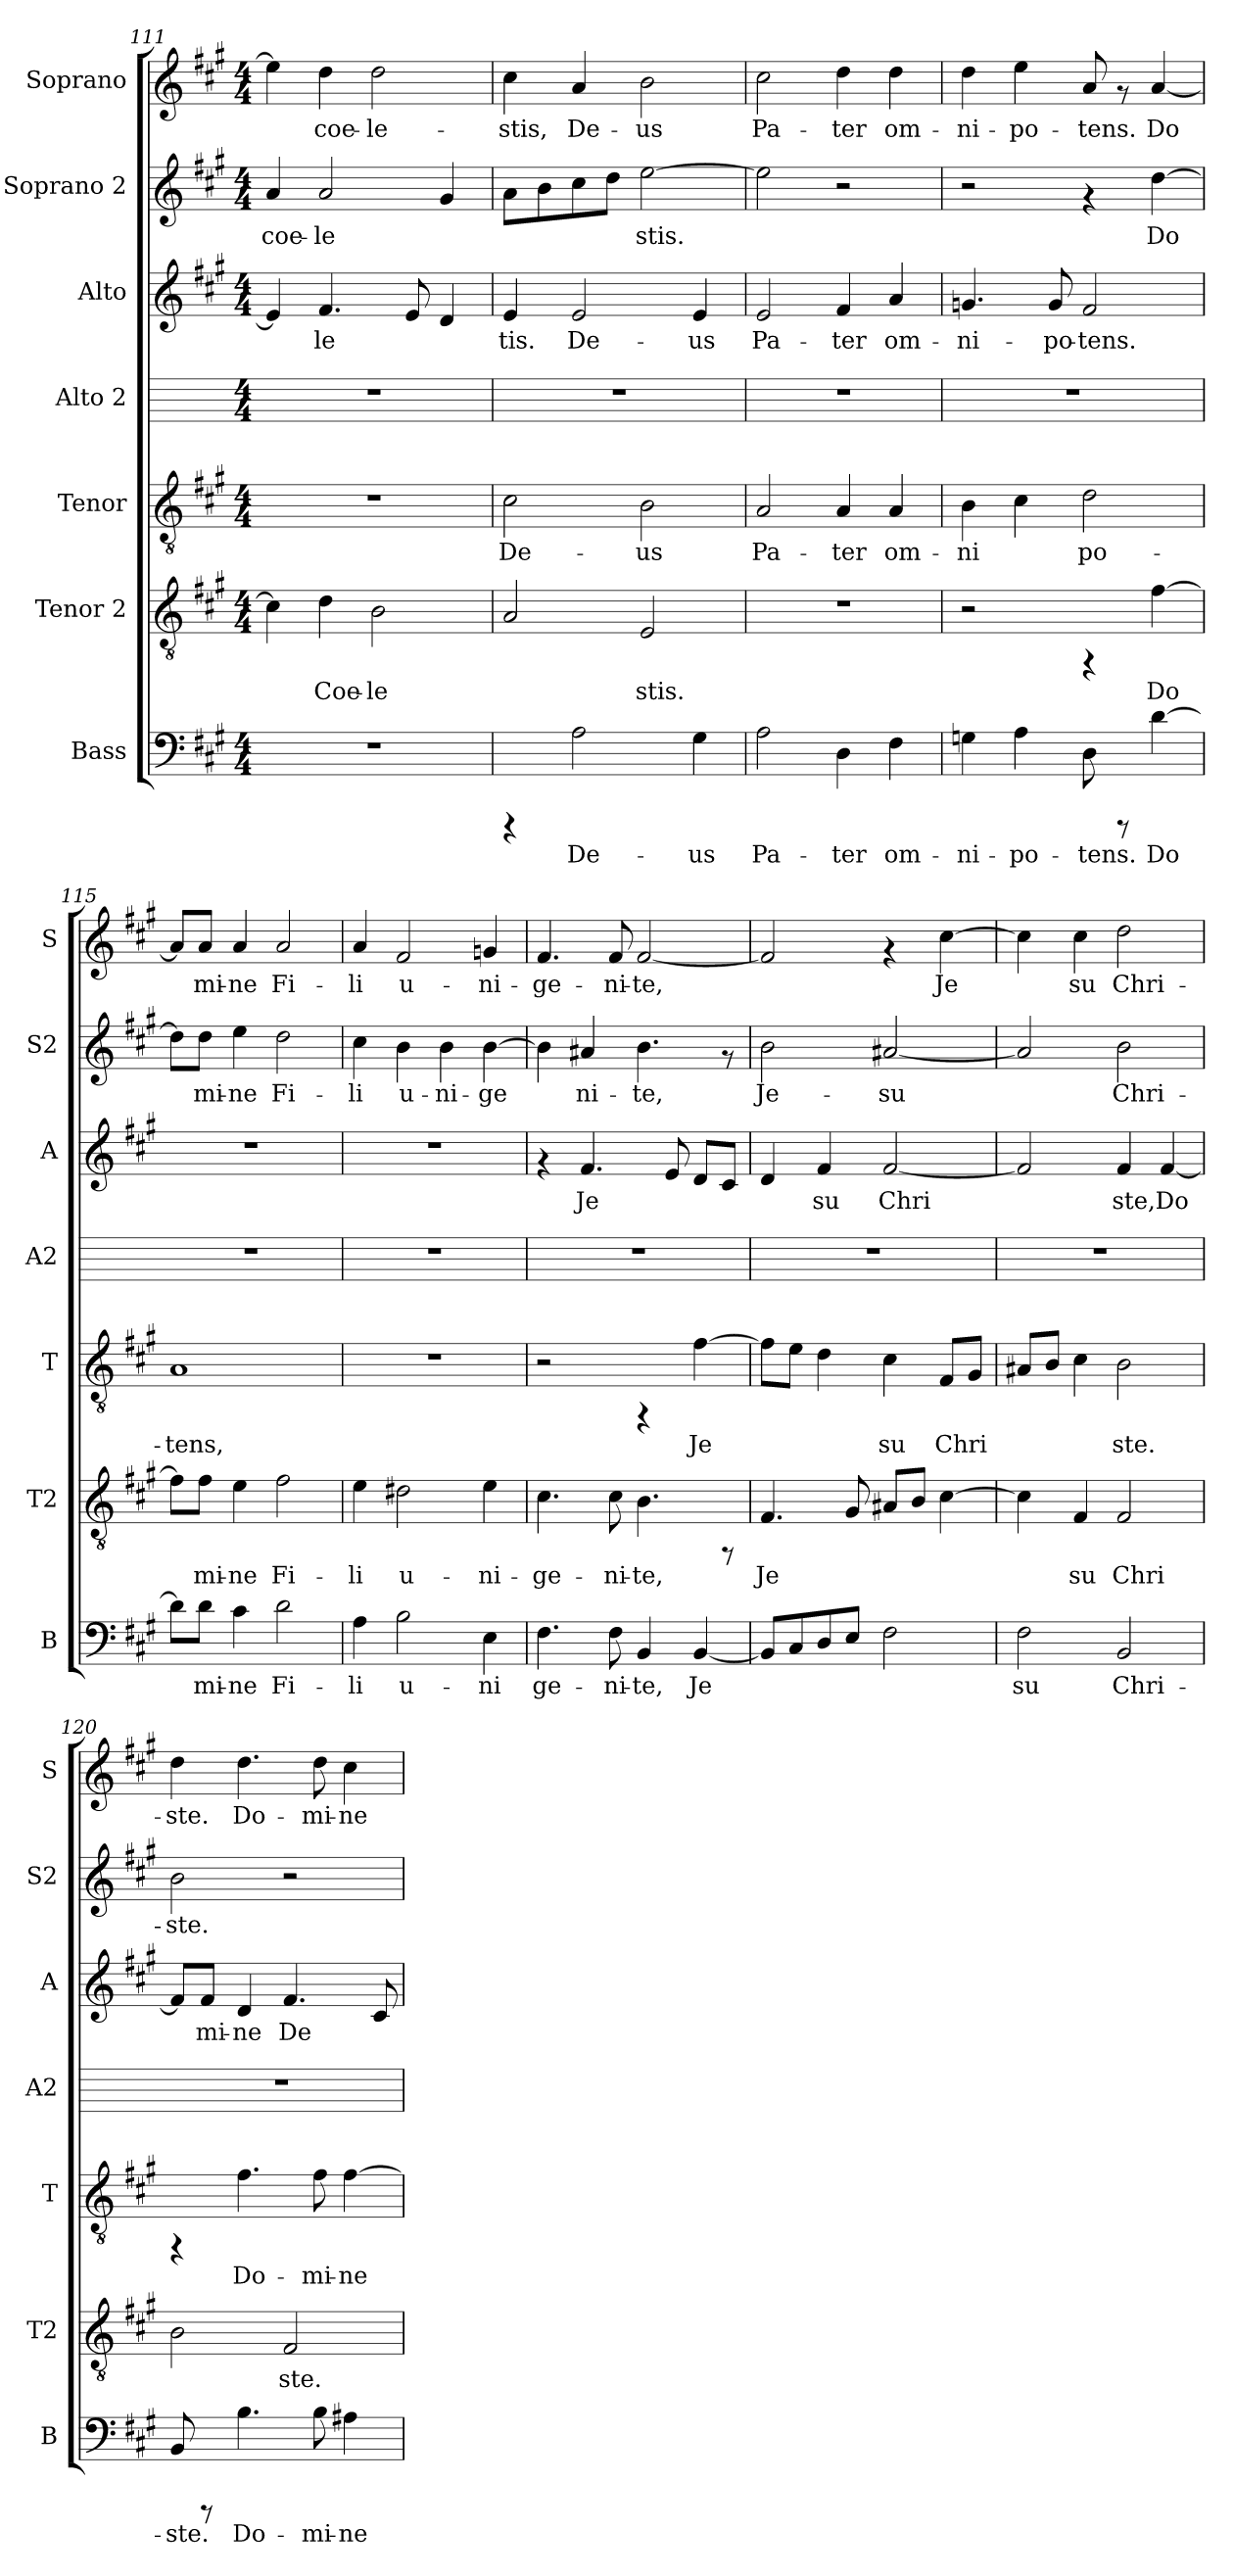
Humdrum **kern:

**kern	**text	**kern	**text	**kern	**text	**kern	**kern	**text	**kern	**text	**kern	**text
*part7	*part7	*part6	*part6	*part5	*part5	*part4	*part3	*part3	*part2	*part2	*part1	*part1
*staff7	*staff7	*staff6	*staff6	*staff5	*staff5	*staff4	*staff3	*staff3	*staff2	*staff2	*staff1	*staff1
*I"Bass	*	*I"Tenor 2	*	*I"Tenor	*	*I"Alto 2	*I"Alto	*	*I"Soprano 2	*	*I"Soprano	*
*I'B	*	*I'T2	*	*I'T	*	*I'A2	*I'A	*	*I'S2	*	*I'S	*
*clefF4	*	*clefGv2	*	*clefGv2	*	*	*clefG2	*	*clefG2	*	*clefG2	*
*k[f#c#g#]	*	*k[f#c#g#]	*	*k[f#c#g#]	*	*k[]	*k[f#c#g#]	*	*k[f#c#g#]	*	*k[f#c#g#]	*
*A:	*	*A:	*	*A:	*	*C:	*A:	*	*A:	*	*A:	*
*M4/4	*	*M4/4	*	*M4/4	*	*M4/4	*M4/4	*	*M4/4	*	*M4/4	*
=111	=111	=111	=111	=111	=111	=111	=111	=111	=111	=111	=111	=111
!	!	!	!LO:LY:b:cj	!	!	!	!	!LO:LY:b:cj	!	!LO:LY:b:cj	!	!LO:LY:b:cj
1r	.	4c#\]	.	1r	.	1r	4e/]	--	4a/	coe-	4ee\]	.
!	!	!	!LO:LY:b:cj	!	!	!	!	!LO:LY:b:cj	!	!LO:LY:b:cj	!	!LO:LY:b:cj
.	.	4d\	Coe-	.	.	.	4.f#/	-le-	2a/	-le-	4dd\	coe-
!	!	!	!LO:LY:b:cj	!	!	!	!	!	!	!	!	!LO:LY:b:cj
.	.	2B\	-le-	.	.	.	.	.	.	.	2dd\	-le-
!	!	!	!	!	!	!	!	!LO:LY:b:cj	!	!	!	!
.	.	.	.	.	.	.	8e/	--	.	.	.	.
!	!	!	!	!	!	!	!	!LO:LY:b:cj	!	!LO:LY:b:cj	!	!
.	.	.	.	.	.	.	4d/	--	4g#/	--	.	.
!!LO:PB:g=z
=112	=112	=112	=112	=112	=112	=112	=112	=112	=112	=112	=112	=112
!	!	!	!LO:LY:b:cj	!	!LO:LY:b:cj	!	!	!LO:LY:b:cj	!	!LO:LY:b:cj	!	!LO:LY:b:cj
4rCCC	.	2A/	--	2c#\	De-	1r	4e/	-tis.	8a\L	--	4cc#\	-stis,
!	!	!	!	!	!	!	!	!	!	!LO:LY:b:cj	!	!
.	.	.	.	.	.	.	.	.	8b\	--	.	.
!	!LO:LY:b:cj	!	!	!	!	!	!	!LO:LY:b:cj	!	!LO:LY:b:cj	!	!LO:LY:b:cj
2A\	De-	.	.	.	.	.	2e/	De-	8cc#\	--	4a/	De-
!	!	!	!	!	!	!	!	!	!	!LO:LY:b:cj	!	!
.	.	.	.	.	.	.	.	.	8dd\J	--	.	.
!	!	!	!LO:LY:b:cj	!	!LO:LY:b:cj	!	!	!	!	!LO:LY:b:cj	!	!LO:LY:b:cj
.	.	2E/	-stis.	2B\	-us	.	.	.	[>2ee\	-stis.	2b\	-us
!	!LO:LY:b:cj	!	!	!	!	!	!	!LO:LY:b:cj	!	!	!	!
4G#\	-us	.	.	.	.	.	4e/	-us	.	.	.	.
=113	=113	=113	=113	=113	=113	=113	=113	=113	=113	=113	=113	=113
!	!LO:LY:b:cj	!	!	!	!LO:LY:b:cj	!	!	!LO:LY:b:cj	!	!LO:LY:b:cj	!	!LO:LY:b:cj
2A\	Pa-	1r	.	2A/	Pa-	1r	2e/	Pa-	2ee\]	.	2cc#\	Pa-
!	!LO:LY:b:cj	!	!	!	!LO:LY:b:cj	!	!	!LO:LY:b:cj	!	!	!	!LO:LY:b:cj
4D\	-ter	.	.	4A/	-ter	.	4f#/	-ter	2r	.	4dd\	-ter
!	!LO:LY:b:cj	!	!	!	!LO:LY:b:cj	!	!	!LO:LY:b:cj	!	!	!	!LO:LY:b:cj
4F#\	om-	.	.	4A/	om-	.	4a/	om-	.	.	4dd\	om-
=114	=114	=114	=114	=114	=114	=114	=114	=114	=114	=114	=114	=114
!	!LO:LY:b:cj	!	!	!	!LO:LY:b:cj	!	!	!LO:LY:b:cj	!	!	!	!LO:LY:b:cj
4Gn\	-ni-	2r	.	4B\	-ni-	1r	4.gn/	-ni-	2r	.	4dd\	-ni-
!	!LO:LY:b:cj	!	!	!	!LO:LY:b:cj	!	!	!	!	!	!	!LO:LY:b:cj
4A\	-po-	.	.	4c#\	--	.	.	.	.	.	4ee\	-po-
!	!	!	!	!	!	!	!	!LO:LY:b:cj	!	!	!	!
.	.	.	.	.	.	.	8g/	-po-	.	.	.	.
!	!LO:LY:b:cj	!	!	!	!LO:LY:b:cj	!	!	!LO:LY:b:cj	!	!	!	!LO:LY:b:cj
8D\	-tens.	4rFF	.	2d\	-po-	.	2f#/	-tens.	4rf	.	8a/	-tens.
8rCCC	.	.	.	.	.	.	.	.	.	.	8rf	.
!	!LO:LY:b:cj	!	!LO:LY:b:cj	!	!	!	!	!	!	!LO:LY:b:cj	!	!LO:LY:b:cj
[>4d\	Do-	[>4f#\	Do-	.	.	.	.	.	[>4dd\	Do-	[<4a/	Do-
=115	=115	=115	=115	=115	=115	=115	=115	=115	=115	=115	=115	=115
!	!LO:LY:b:cj	!	!LO:LY:b:cj	!	!LO:LY:b:cj	!	!	!	!	!LO:LY:b:cj	!	!LO:LY:b:cj
8d\L]	--	8f#\L]	--	1A	-tens,	1r	1r	.	8dd\L]	--	8a/L]	--
!	!LO:LY:b:cj	!	!LO:LY:b:cj	!	!	!	!	!	!	!LO:LY:b:cj	!	!LO:LY:b:cj
8d\J	-mi-	8f#\J	-mi-	.	.	.	.	.	8dd\J	-mi-	8a/J	-mi-
!	!LO:LY:b:cj	!	!LO:LY:b:cj	!	!	!	!	!	!	!LO:LY:b:cj	!	!LO:LY:b:cj
4c#\	-ne	4e\	-ne	.	.	.	.	.	4ee\	-ne	4a/	-ne
!	!LO:LY:b:cj	!	!LO:LY:b:cj	!	!	!	!	!	!	!LO:LY:b:cj	!	!LO:LY:b:cj
2d\	Fi-	2f#\	Fi-	.	.	.	.	.	2dd\	Fi-	2a/	Fi-
=116	=116	=116	=116	=116	=116	=116	=116	=116	=116	=116	=116	=116
!	!LO:LY:b:cj	!	!LO:LY:b:cj	!	!	!	!	!	!	!LO:LY:b:cj	!	!LO:LY:b:cj
4A\	-li	4e\	-li	1r	.	1r	1r	.	4cc#\	-li	4a/	-li
!	!LO:LY:b:cj	!	!LO:LY:b:cj	!	!	!	!	!	!	!LO:LY:b:cj	!	!LO:LY:b:cj
2B\	u-	2d#X\	u-	.	.	.	.	.	4b\	u-	2f#/	u-
!	!	!	!	!	!	!	!	!	!	!LO:LY:b:cj	!	!
.	.	.	.	.	.	.	.	.	4b\	-ni-	.	.
!	!LO:LY:b:cj	!	!LO:LY:b:cj	!	!	!	!	!	!	!LO:LY:b:cj	!	!LO:LY:b:cj
4E\	-ni	4e\	-ni-	.	.	.	.	.	[>4b\	-ge-	4gn/	-ni-
=117	=117	=117	=117	=117	=117	=117	=117	=117	=117	=117	=117	=117
!	!LO:LY:b:cj	!	!LO:LY:b:cj	!	!	!	!	!	!	!LO:LY:b:cj	!	!LO:LY:b:cj
4.F#\	ge-	4.c#\	-ge-	2r	.	1r	4rf	.	4b\]	--	4.f#/	-ge-
!	!	!	!	!	!	!	!	!LO:LY:b:cj	!	!LO:LY:b:cj	!	!
.	.	.	.	.	.	.	4.f#/	Je-	4a#X/	-ni-	.	.
!	!LO:LY:b:cj	!	!LO:LY:b:cj	!	!	!	!	!	!	!	!	!LO:LY:b:cj
8F#\	-ni-	8c#\	-ni-	.	.	.	.	.	.	.	8f#/	-ni-
!	!LO:LY:b:cj	!	!LO:LY:b:cj	!	!	!	!	!	!	!LO:LY:b:cj	!	!LO:LY:b:cj
4BB/	-te,	4.B\	-te,	4rFF	.	.	.	.	4.b\	-te,	[<2f#/	-te,
!	!	!	!	!	!	!	!	!LO:LY:b:cj	!	!	!	!
.	.	.	.	.	.	.	8e/	--	.	.	.	.
!	!LO:LY:b:cj	!	!	!	!LO:LY:b:cj	!	!	!LO:LY:b:cj	!	!	!	!
[<4BB/	Je-	.	.	[>4f#\	Je-	.	8d/L	--	.	.	.	.
!	!	!	!	!	!	!	!	!LO:LY:b:cj	!	!	!	!
.	.	8rFF	.	.	.	.	8c#/J	--	8rf	.	.	.
=118	=118	=118	=118	=118	=118	=118	=118	=118	=118	=118	=118	=118
!	!LO:LY:b:cj	!	!LO:LY:b:cj	!	!LO:LY:b:cj	!	!	!LO:LY:b:cj	!	!LO:LY:b:cj	!	!LO:LY:b:cj
8BB/L]	--	4.F#/	Je-	8f#\L]	--	1r	4d/	--	2b\	Je-	2f#/]	.
!	!LO:LY:b:cj	!	!	!	!LO:LY:b:cj	!	!	!	!	!	!	!
8C#/	--	.	.	8e\J	--	.	.	.	.	.	.	.
!	!LO:LY:b:cj	!	!	!	!LO:LY:b:cj	!	!	!LO:LY:b:cj	!	!	!	!
8D/	--	.	.	4d\	--	.	4f#/	-su	.	.	.	.
!	!LO:LY:b:cj	!	!LO:LY:b:cj	!	!	!	!	!	!	!	!	!
8E/J	--	8G#/	--	.	.	.	.	.	.	.	.	.
!	!LO:LY:b:cj	!	!LO:LY:b:cj	!	!LO:LY:b:cj	!	!	!LO:LY:b:cj	!	!LO:LY:b:cj	!	!
2F#\	--	8A#X/L	--	4c#\	-su	.	[<2f#/	Chri-	[<2a#X/	-su	4rf	.
!	!	!	!LO:LY:b:cj	!	!	!	!	!	!	!	!	!
.	.	8B/J	--	.	.	.	.	.	.	.	.	.
!	!	!	!LO:LY:b:cj	!	!LO:LY:b:cj	!	!	!	!	!	!	!LO:LY:b:cj
.	.	[<4c#\	--	8F#/L	Chri-	.	.	.	.	.	[<4cc#\	Je-
!	!	!	!	!	!LO:LY:b:cj	!	!	!	!	!	!	!
.	.	.	.	8G#/J	--	.	.	.	.	.	.	.
!!LO:LB:g=z
=119	=119	=119	=119	=119	=119	=119	=119	=119	=119	=119	=119	=119
!	!LO:LY:b:cj	!	!LO:LY:b:cj	!	!LO:LY:b:cj	!	!	!LO:LY:b:cj	!	!LO:LY:b:cj	!	!LO:LY:b:cj
2F#\	-su	4c#\]	--	8A#X/L	--	1r	2f#/]	--	2a#/]	.	4cc#\]	--
!	!	!	!	!	!LO:LY:b:cj	!	!	!	!	!	!	!
.	.	.	.	8B/J	--	.	.	.	.	.	.	.
!	!	!	!LO:LY:b:cj	!	!LO:LY:b:cj	!	!	!	!	!	!	!LO:LY:b:cj
.	.	4F#/	-su	4c#\	--	.	.	.	.	.	4cc#\	-su
!	!LO:LY:b:cj	!	!LO:LY:b:cj	!	!LO:LY:b:cj	!	!	!LO:LY:b:cj	!	!LO:LY:b:cj	!	!LO:LY:b:cj
2BB/	Chri-	2F#/	Chri-	2B\	-ste.	.	4f#/	-ste,	2b\	Chri-	2dd\	Chri-
!	!	!	!	!	!	!	!	!LO:LY:b:cj	!	!	!	!
.	.	.	.	.	.	.	[<4f#/	Do-	.	.	.	.
=120	=120	=120	=120	=120	=120	=120	=120	=120	=120	=120	=120	=120
!	!LO:LY:b:cj	!	!LO:LY:b:cj	!	!	!	!	!LO:LY:b:cj	!	!LO:LY:b:cj	!	!LO:LY:b:cj
8BB/	-ste.	2B\	--	4rFF	.	1r	8f#/L]	--	2b\	-ste.	4dd\	-ste.
!	!	!	!	!	!	!	!	!LO:LY:b:cj	!	!	!	!
8rCCC	.	.	.	.	.	.	8f#/J	-mi-	.	.	.	.
!	!LO:LY:b:cj	!	!	!	!LO:LY:b:cj	!	!	!LO:LY:b:cj	!	!	!	!LO:LY:b:cj
4.B\	Do-	.	.	4.f#\	Do-	.	4d/	-ne	.	.	4.dd\	Do-
!	!	!	!LO:LY:b:cj	!	!	!	!	!LO:LY:b:cj	!	!	!	!
.	.	2F#/	-ste.	.	.	.	4.f#/	De-	2r	.	.	.
!	!LO:LY:b:cj	!	!	!	!LO:LY:b:cj	!	!	!	!	!	!	!LO:LY:b:cj
8B\	-mi-	.	.	8f#\	-mi-	.	.	.	.	.	8dd\	-mi-
!	!LO:LY:b:cj	!	!	!	!LO:LY:b:cj	!	!	!	!	!	!	!LO:LY:b:cj
4A#X\	-ne	.	.	[>4f#\	-ne	.	.	.	.	.	4cc#\	-ne
!	!	!	!	!	!	!	!	!LO:LY:b:cj	!	!	!	!
.	.	.	.	.	.	.	8c#/	--	.	.	.	.
=	=	=	=	=	=	=	=	=	=	=	=	=
*-	*-	*-	*-	*-	*-	*-	*-	*-	*-	*-	*-	*-
